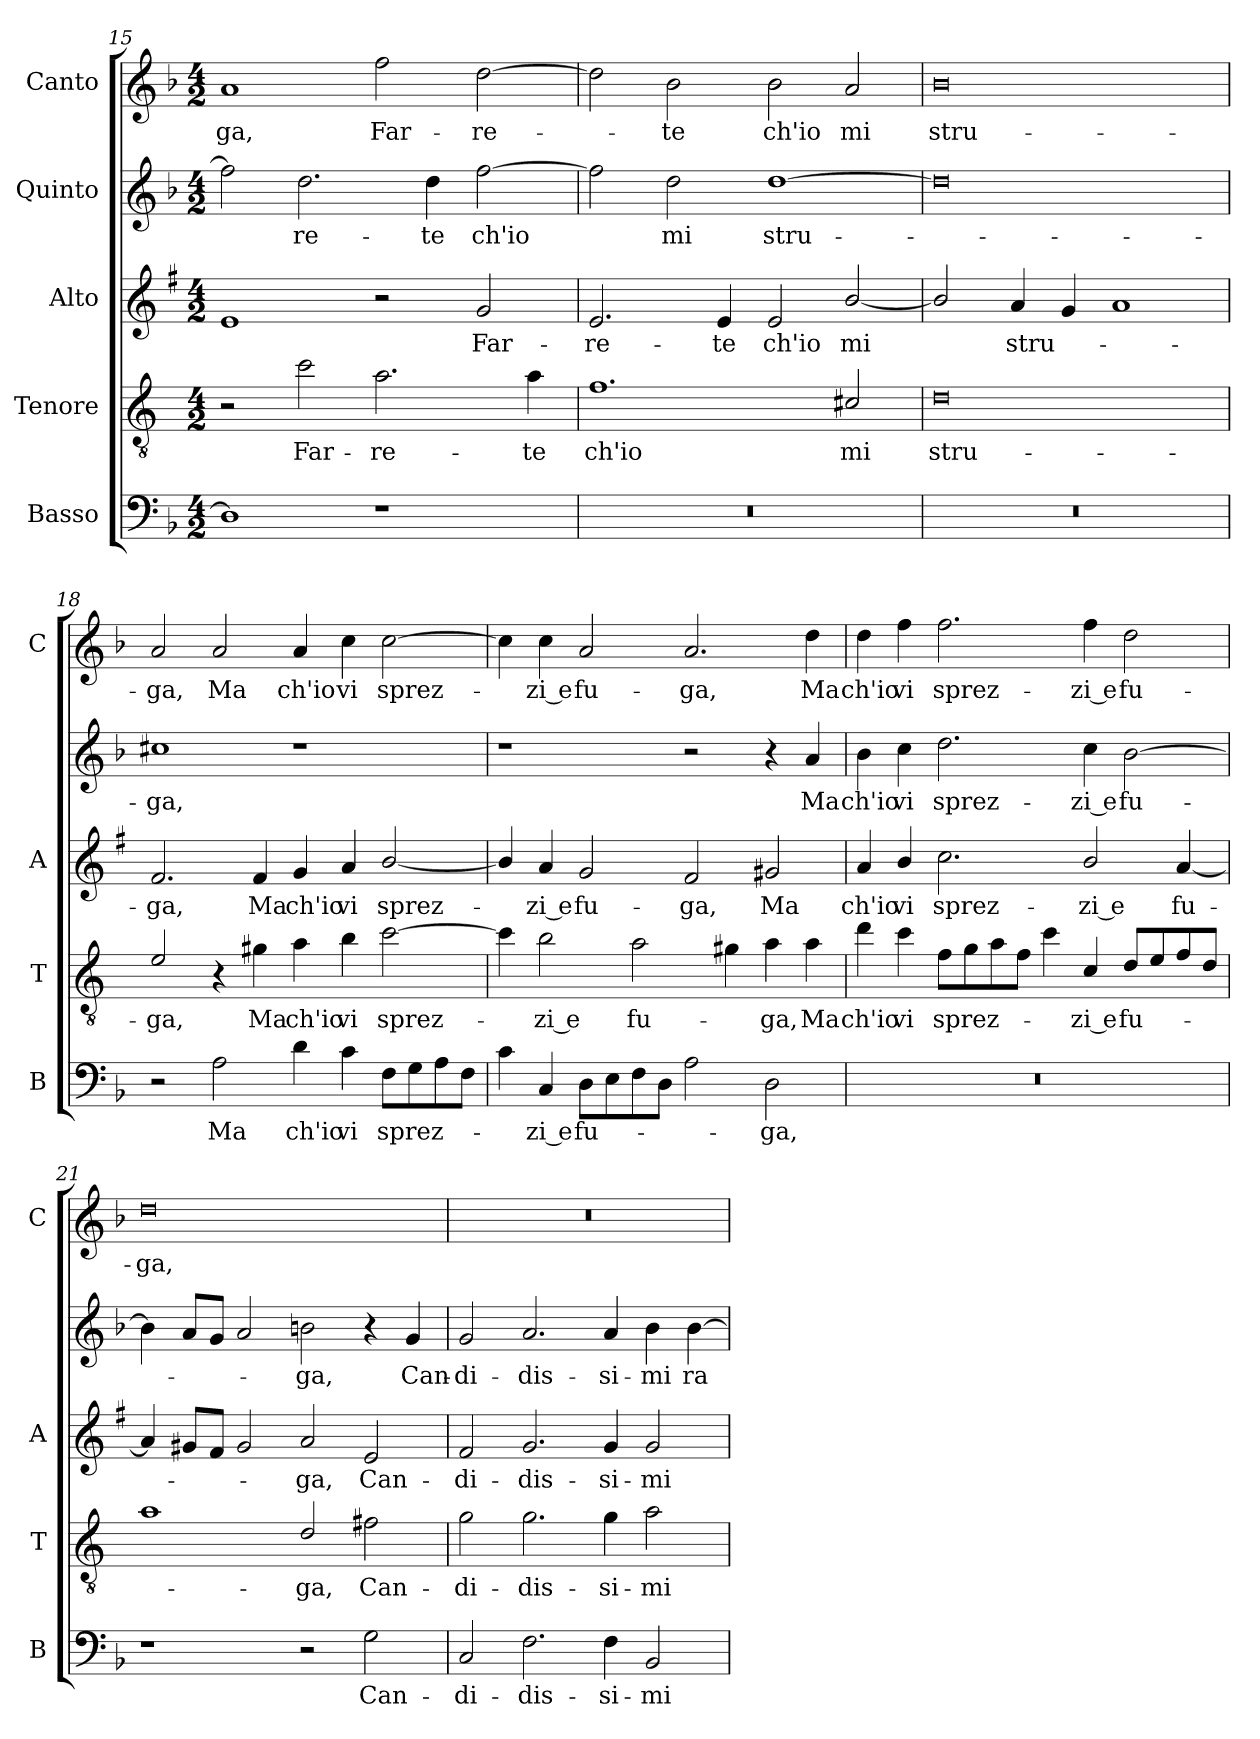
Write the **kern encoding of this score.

**kern	**text	**kern	**text	**kern	**text	**kern	**text	**kern	**text
*part5	*part5	*part4	*part4	*part3	*part3	*part2	*part2	*part1	*part1
*staff5	*staff5	*staff4	*staff4	*staff3	*staff3	*staff2	*staff2	*staff1	*staff1
*I"Basso	*	*I"Tenore	*	*I"Alto	*	*I"Quinto	*	*I"Canto	*
*I'B	*	*I'T	*	*I'A	*	*	*	*I'C	*
*clefF4	*	*clefGv2	*	*clefG2	*	*clefG2	*	*clefG2	*
*	*	*ITrd4c7	*	*ITrd1c2	*	*	*	*	*
*k[b-]	*	*k[b-]	*	*k[b-]	*	*k[b-]	*	*k[b-]	*
*F:	*	*F:	*	*F:	*	*F:	*	*F:	*
*M4/2	*	*M4/2	*	*M4/2	*	*M4/2	*	*M4/2	*
=15	=15	=15	=15	=15	=15	=15	=15	=15	=15
!	!	!	!	!	!	!	!	!	!LO:LY:b
1D]	.	2r	.	1d	.	2ff\]	.	1a	-ga,
!	!	!	!LO:LY:b	!	!	!	!LO:LY:b	!	!
.	.	2f\	Far-	.	.	2.dd\	-re-	.	.
!	!	!	!LO:LY:b	!	!	!	!	!	!LO:LY:b
1r	.	2.d\	-re-	2r	.	.	.	2ff\	Far-
!	!	!	!	!	!	!	!LO:LY:b	!	!
.	.	.	.	.	.	4dd\	-te	.	.
!	!	!	!	!	!LO:LY:b	!	!LO:LY:b	!	!LO:LY:b
.	.	.	.	2f/	Far-	[2ff\	ch'io	[2dd\	-re-
!	!	!	!LO:LY:b	!	!	!	!	!	!
.	.	4d\	-te	.	.	.	.	.	.
=16	=16	=16	=16	=16	=16	=16	=16	=16	=16
!	!	!	!LO:LY:b	!	!LO:LY:b	!	!	!	!
0r	.	1.B-	ch'io	2.d/	-re-	2ff\]	.	2dd\]	.
!	!	!	!	!	!	!	!LO:LY:b	!	!LO:LY:b
.	.	.	.	.	.	2dd\	mi	2b-\	-te
!	!	!	!	!	!LO:LY:b	!	!	!	!
.	.	.	.	4d/	-te	.	.	.	.
!	!	!	!	!	!LO:LY:b	!	!LO:LY:b	!	!LO:LY:b
.	.	.	.	2d/	ch'io	[1dd	stru-	2b-\	ch'io
!	!	!	!LO:LY:b	!	!LO:LY:b	!	!	!	!LO:LY:b
.	.	2F#X/	mi	[2a/	mi	.	.	2a/	mi
!!LO:PB:g=z
=17	=17	=17	=17	=17	=17	=17	=17	=17	=17
!	!	!	!LO:LY:b	!	!	!	!	!	!LO:LY:b
0r	.	0G	stru-	2a/]	.	0dd]	.	0b-	stru-
!	!	!	!	!	!LO:LY:b	!	!	!	!
.	.	.	.	4g/	stru-	.	.	.	.
.	.	.	.	4f/	.	.	.	.	.
.	.	.	.	1g	.	.	.	.	.
=18	=18	=18	=18	=18	=18	=18	=18	=18	=18
!	!	!	!LO:LY:b	!	!LO:LY:b	!	!LO:LY:b	!	!LO:LY:b
2r	.	2A/	-ga,	2.e/	-ga,	1cc#X	-ga,	2a/	-ga,
!	!LO:LY:b	!	!	!	!	!	!	!	!LO:LY:b
2A\	Ma	4r	.	.	.	.	.	2a/	Ma
!	!	!	!LO:LY:b	!	!LO:LY:b	!	!	!	!
.	.	4c#X\	Ma	4e/	Ma	.	.	.	.
!	!LO:LY:b	!	!LO:LY:b	!	!LO:LY:b	!	!	!	!LO:LY:b
4d\	ch'io	4d\	ch'io	4f/	ch'io	1r	.	4a/	ch'io
!	!LO:LY:b	!	!LO:LY:b	!	!LO:LY:b	!	!	!	!LO:LY:b
4c\	vi	4e\	vi	4g/	vi	.	.	4cc\	vi
!	!LO:LY:b	!	!LO:LY:b	!	!LO:LY:b	!	!	!	!LO:LY:b
8F\L	sprez-	[2f\	sprez-	[2a/	sprez-	.	.	[2cc\	sprez-
8G\	.	.	.	.	.	.	.	.	.
8A\	.	.	.	.	.	.	.	.	.
8F\J	.	.	.	.	.	.	.	.	.
=19	=19	=19	=19	=19	=19	=19	=19	=19	=19
4c\	.	4f\]	.	4a/]	.	1r	.	4cc\]	.
!	!LO:LY:b	!	!LO:LY:b	!	!LO:LY:b	!	!	!	!LO:LY:b
4C/	-zi e	2e\	-zi e	4g/	-zi e	.	.	4cc\	-zi e
!	!LO:LY:b	!	!	!	!LO:LY:b	!	!	!	!LO:LY:b
8D\L	fu-	.	.	2f/	fu-	.	.	2a/	fu-
8E\	.	.	.	.	.	.	.	.	.
!	!	!	!LO:LY:b	!	!	!	!	!	!
8F\	.	2d\	fu-	.	.	.	.	.	.
8D\J	.	.	.	.	.	.	.	.	.
!	!	!	!	!	!LO:LY:b	!	!	!	!LO:LY:b
2A\	.	.	.	2e/	-ga,	2r	.	2.a/	-ga,
.	.	4c#X\	.	.	.	.	.	.	.
!	!LO:LY:b	!	!LO:LY:b	!	!LO:LY:b	!	!	!	!
2D\	-ga,	4d\	-ga,	2f#X/	Ma	4r	.	.	.
!	!	!	!LO:LY:b	!	!	!	!LO:LY:b	!	!LO:LY:b
.	.	4d\	Ma	.	.	4a/	Ma	4dd\	Ma
!!LO:LB:g=z
=20	=20	=20	=20	=20	=20	=20	=20	=20	=20
!	!	!	!LO:LY:b	!	!LO:LY:b	!	!LO:LY:b	!	!LO:LY:b
0r	.	4g\	ch'io	4g/	ch'io	4b-\	ch'io	4dd\	ch'io
!	!	!	!LO:LY:b	!	!LO:LY:b	!	!LO:LY:b	!	!LO:LY:b
.	.	4f\	vi	4a/	vi	4cc\	vi	4ff\	vi
!	!	!	!LO:LY:b	!	!LO:LY:b	!	!LO:LY:b	!	!LO:LY:b
.	.	8B-\L	sprez-	2.b-\	sprez-	2.dd\	sprez-	2.ff\	sprez-
.	.	8c\	.	.	.	.	.	.	.
.	.	8d\	.	.	.	.	.	.	.
.	.	8B-\J	.	.	.	.	.	.	.
.	.	4f\	.	.	.	.	.	.	.
!	!	!	!LO:LY:b	!	!LO:LY:b	!	!LO:LY:b	!	!LO:LY:b
.	.	4F/	-zi e	2a/	-zi e	4cc\	-zi e	4ff\	-zi e
!	!	!	!LO:LY:b	!	!	!	!LO:LY:b	!	!LO:LY:b
.	.	8G/L	fu-	.	.	[2b-\	fu-	2dd\	fu-
.	.	8A/	.	.	.	.	.	.	.
!	!	!	!	!	!LO:LY:b	!	!	!	!
.	.	8B-/	.	[4g/	fu-	.	.	.	.
.	.	8G/J	.	.	.	.	.	.	.
=21	=21	=21	=21	=21	=21	=21	=21	=21	=21
!	!	!	!	!	!	!	!	!	!LO:LY:b
1r	.	1d	.	4g/]	.	4b-\]	.	0dd	-ga,
.	.	.	.	8f#X/L	.	8a/L	.	.	.
.	.	.	.	8e/J	.	8g/J	.	.	.
.	.	.	.	2f#/	.	2a/	.	.	.
!	!	!	!LO:LY:b	!	!LO:LY:b	!	!LO:LY:b	!	!
2r	.	2G/	-ga,	2g/	-ga,	2bn\	-ga,	.	.
!	!LO:LY:b	!	!LO:LY:b	!	!LO:LY:b	!	!	!	!
2G\	Can-	2Bn\	Can-	2d/	Can-	4r	.	.	.
!	!	!	!	!	!	!	!LO:LY:b	!	!
.	.	.	.	.	.	4g/	Can-	.	.
=22	=22	=22	=22	=22	=22	=22	=22	=22	=22
!	!LO:LY:b	!	!LO:LY:b	!	!LO:LY:b	!	!LO:LY:b	!	!
2C/	-di-	2c\	-di-	2e/	-di-	2g/	-di-	0r	.
!	!LO:LY:b	!	!LO:LY:b	!	!LO:LY:b	!	!LO:LY:b	!	!
2.F\	-dis-	2.c\	-dis-	2.f/	-dis-	2.a/	-dis-	.	.
!	!LO:LY:b	!	!LO:LY:b	!	!LO:LY:b	!	!LO:LY:b	!	!
4F\	-si-	4c\	-si-	4f/	-si-	4a/	-si-	.	.
!	!LO:LY:b	!	!LO:LY:b	!	!LO:LY:b	!	!LO:LY:b	!	!
2BB-/	-mi	2d\	-mi	2f/	-mi	4b-\	-mi	.	.
!	!	!	!	!	!	!	!LO:LY:b	!	!
.	.	.	.	.	.	[4b-\	ra-	.	.
=	=	=	=	=	=	=	=	=	=
*-	*-	*-	*-	*-	*-	*-	*-	*-	*-
